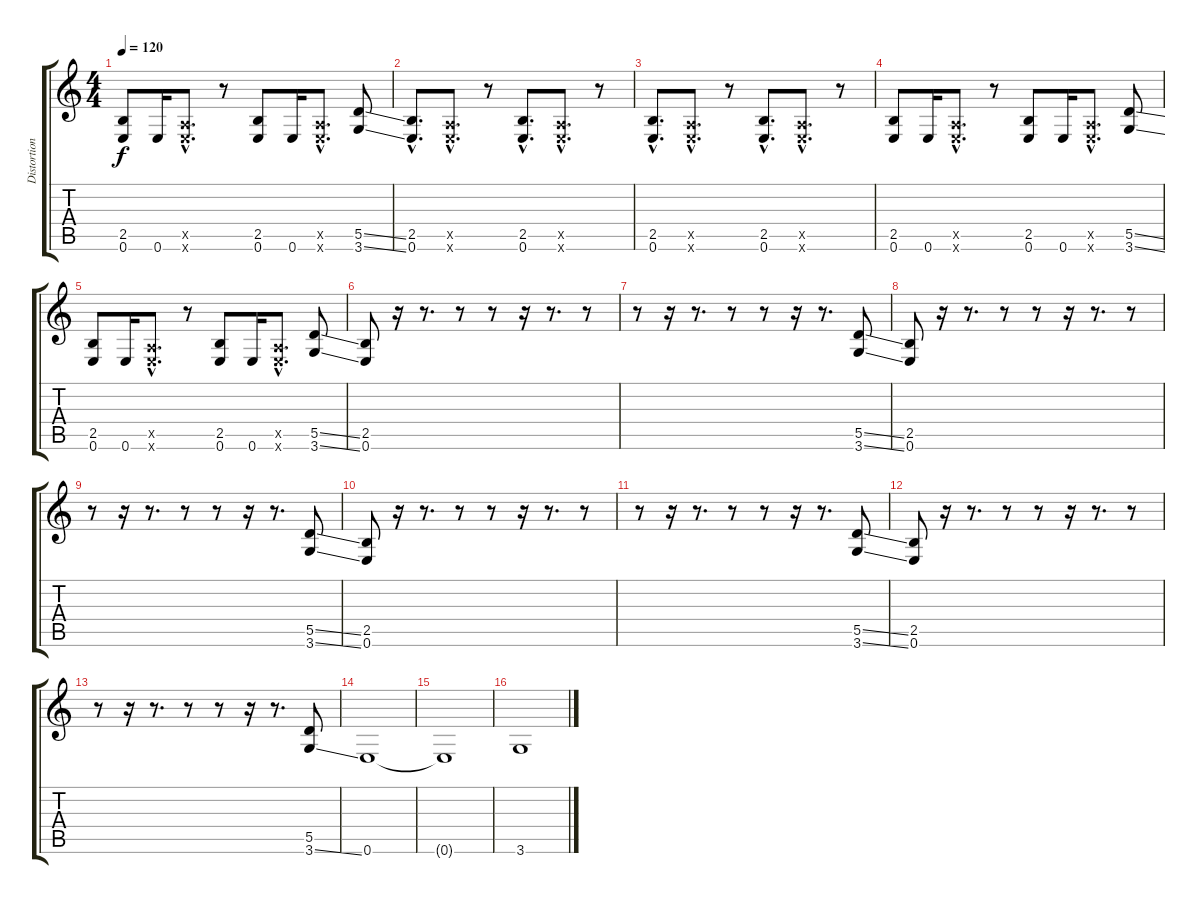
\track ("Distortion" "Distortion") {instrument distortionguitar}
\staff {score tabs}
\tuning (E4 B3 G3 D3 A2 E2) {hide}
\ts (4 4)
\tempo 120
\clef g2
\ks c
(2.5 0.6).8{dy f} 0.6.16 (0.5{hac x} 0.6{hac x}).8{d} r.8 (2.5 0.6).8 0.6.16 (0.5{hac x} 0.6{hac x}).8{d} (5.5{ss} 3.6{ss}).8 |
(2.5{hac} 0.6{hac}).8{d} (0.5{hac x} 0.6{hac x}).8{d} r.8 (2.5{hac} 0.6{hac}).8{d} (0.5{hac x} 0.6{hac x}).8{d} r.8 |
(2.5{hac} 0.6{hac}).8{d} (0.5{hac x} 0.6{hac x}).8{d} r.8 (2.5{hac} 0.6{hac}).8{d} (0.5{hac x} 0.6{hac x}).8{d} r.8 |
(2.5 0.6).8 0.6.16 (0.5{hac x} 0.6{hac x}).8{d} r.8 (2.5 0.6).8 0.6.16 (0.5{hac x} 0.6{hac x}).8{d} (5.5{ss} 3.6{ss}).8 |
(2.5 0.6).8 0.6.16 (0.5{hac x} 0.6{hac x}).8{d} r.8 (2.5 0.6).8 0.6.16 (0.5{hac x} 0.6{hac x}).8{d} (5.5{ss} 3.6{ss}).8 |
(2.5 0.6).8 r.16 r.8{d} r.8 r.8 r.16 r.8{d} r.8 |
r.8 r.16 r.8{d} r.8 r.8 r.16 r.8{d} (5.5{ss} 3.6{ss}).8 |
(2.5 0.6).8 r.16 r.8{d} r.8 r.8 r.16 r.8{d} r.8 |
r.8 r.16 r.8{d} r.8 r.8 r.16 r.8{d} (5.5{ss} 3.6{ss}).8 |
(2.5 0.6).8 r.16 r.8{d} r.8 r.8 r.16 r.8{d} r.8 |
r.8 r.16 r.8{d} r.8 r.8 r.16 r.8{d} (5.5{ss} 3.6{ss}).8 |
(2.5 0.6).8 r.16 r.8{d} r.8 r.8 r.16 r.8{d} r.8 |
r.8 r.16 r.8{d} r.8 r.8 r.16 r.8{d} (5.5 3.6{ss}).8 |
0.6.1 |
0.6{t}.1 |
3.6.1
